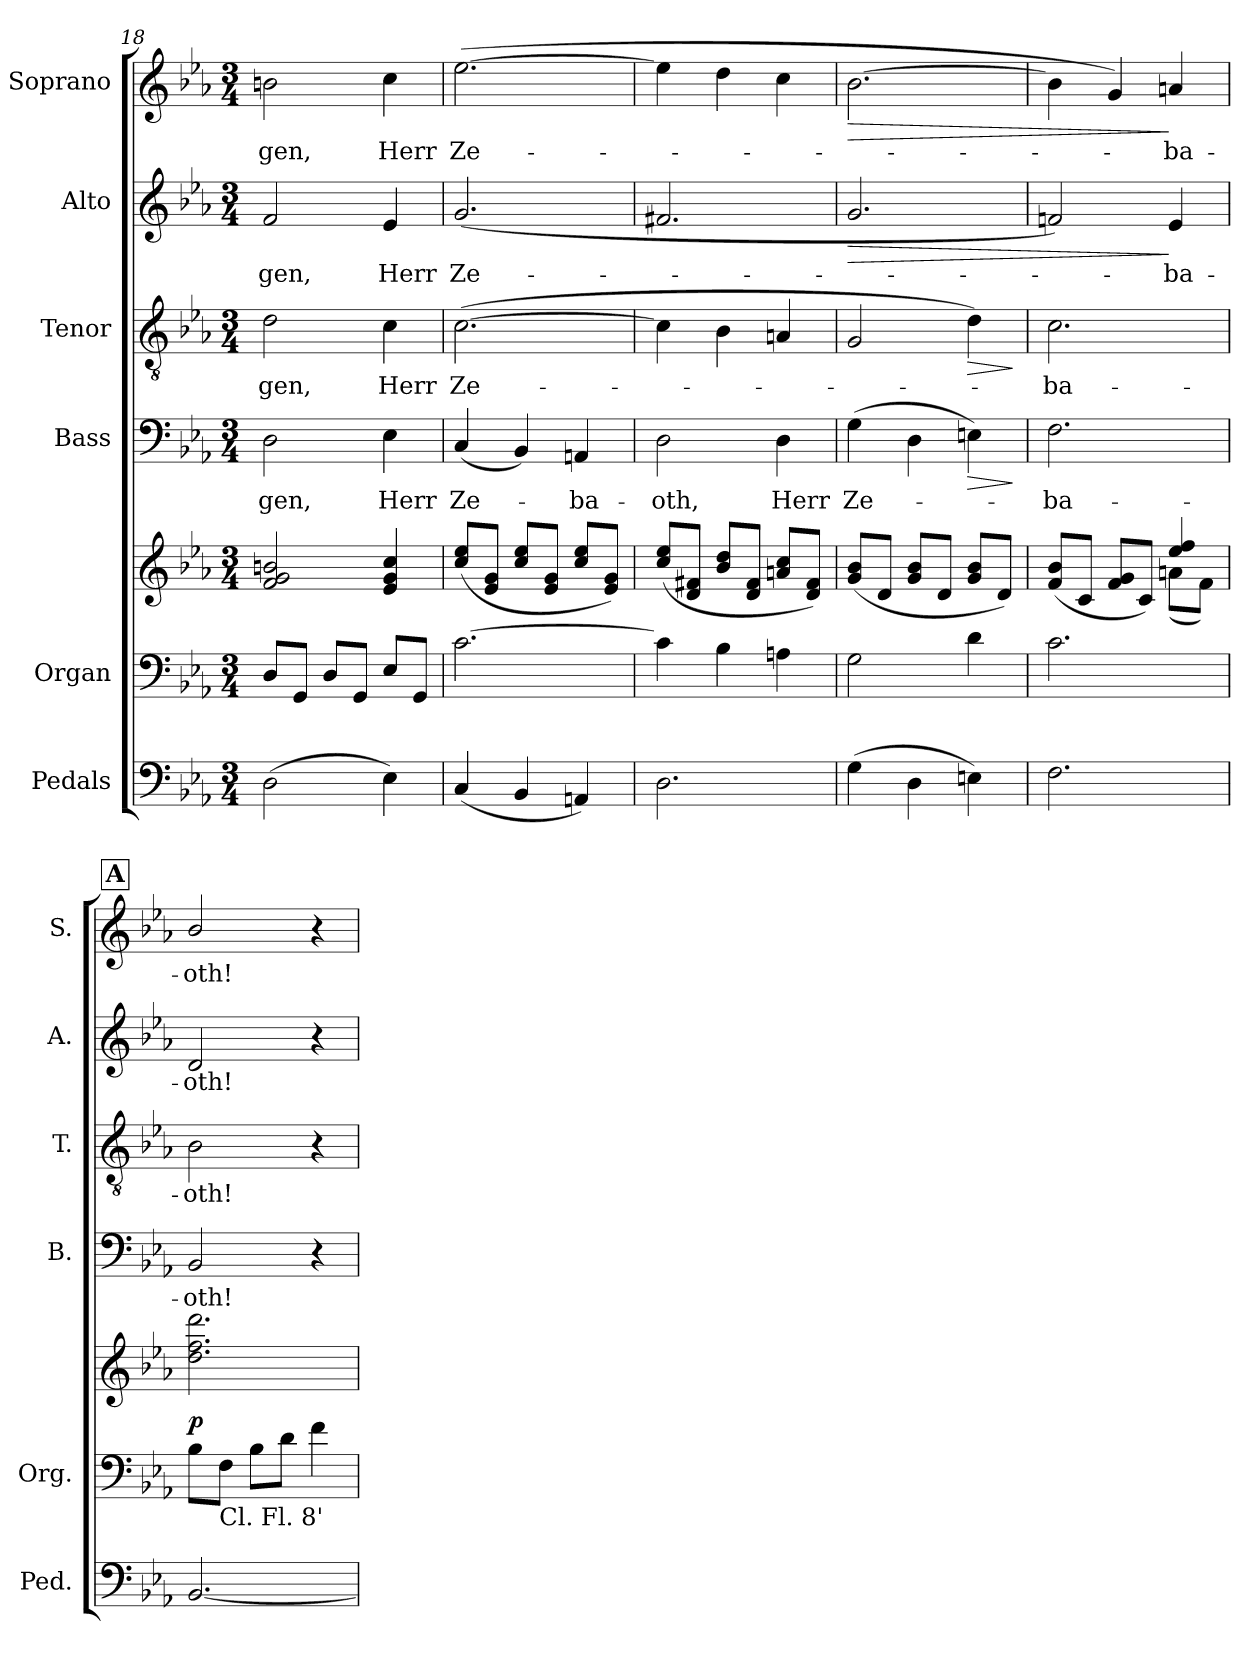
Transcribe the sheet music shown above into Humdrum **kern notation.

**kern	**kern	**kern	**dynam	**kern	**text	**dynam	**kern	**text	**dynam	**kern	**text	**dynam	**kern	**text	**dynam
*part6	*part5	*part5	*part5	*part4	*part4	*part4	*part3	*part3	*part3	*part2	*part2	*part2	*part1	*part1	*part1
*staff7	*staff6	*staff5	*staff5/6	*staff4	*staff4	*staff4	*staff3	*staff3	*staff3	*staff2	*staff2	*staff2	*staff1	*staff1	*staff1
*I"Pedals	*I"Organ	*	*	*I"Bass	*	*	*I"Tenor	*	*	*I"Alto	*	*	*I"Soprano	*	*
*I'Ped.	*I'Org.	*	*	*I'B.	*	*	*I'T.	*	*	*I'A.	*	*	*I'S.	*	*
*clefF4	*clefF4	*clefG2	*	*clefF4	*	*	*clefGv2	*	*	*clefG2	*	*	*clefG2	*	*
*	*	*	*	*	*	*	*ITrd7c12	*	*	*	*	*	*	*	*
*k[b-e-a-]	*k[b-e-a-]	*k[b-e-a-]	*	*k[b-e-a-]	*	*	*k[b-e-a-]	*	*	*k[b-e-a-]	*	*	*k[b-e-a-]	*	*
*E-:	*E-:	*E-:	*	*E-:	*	*	*E-:	*	*	*E-:	*	*	*E-:	*	*
*M3/4	*M3/4	*M3/4	*	*M3/4	*	*	*M3/4	*	*	*M3/4	*	*	*M3/4	*	*
=18	=18	=18	=18	=18	=18	=18	=18	=18	=18	=18	=18	=18	=18	=18	=18
!	!	!	!	!	!LO:LY:b:color=#000000	!	!	!	!	!	!	!	!	!	!
!	!	!	!	!	!	!	!	!LO:LY:b:color=#000000	!	!	!	!	!	!	!
!	!	!	!	!	!	!	!	!	!	!	!LO:LY:b:color=#000000	!	!	!	!
!	!	!	!	!	!	!	!	!	!	!	!	!	!	!LO:LY:b:color=#000000	!
(2Di\	8Di/L	2fi/ 2gi 2bni	.	2Di\	-gen,	.	2Di\	-gen,	.	2fi/	-gen,	.	2bni\	-gen,	.
.	8GGi/J	.	.	.	.	.	.	.	.	.	.	.	.	.	.
.	8Di/L	.	.	.	.	.	.	.	.	.	.	.	.	.	.
.	8GGi/J	.	.	.	.	.	.	.	.	.	.	.	.	.	.
!	!	!	!	!	!LO:LY:b:color=#000000	!	!	!	!	!	!	!	!	!	!
!	!	!	!	!	!	!	!	!LO:LY:b:color=#000000	!	!	!	!	!	!	!
!	!	!	!	!	!	!	!	!	!	!	!LO:LY:b:color=#000000	!	!	!	!
!	!	!	!	!	!	!	!	!	!	!	!	!	!	!LO:LY:b:color=#000000	!
4E-i\)	8E-i/L	4e-i/ 4gi 4cci	.	4E-i\	Herr	.	4Ci\	Herr	.	4e-i/	Herr	.	4cci\	Herr	.
.	8GGi/J	.	.	.	.	.	.	.	.	.	.	.	.	.	.
=19	=19	=19	=19	=19	=19	=19	=19	=19	=19	=19	=19	=19	=19	=19	=19
!	!	!	!	!	!LO:LY:b:color=#000000	!	!	!	!	!	!	!	!	!	!
!	!	!	!	!	!	!	!	!LO:LY:b:color=#000000	!	!	!	!	!	!	!
!	!	!	!	!	!	!	!	!	!	!	!LO:LY:b:color=#000000	!	!	!	!
!	!	!	!	!	!	!	!	!	!	!	!	!	!	!LO:LY:b:color=#000000	!
(4Ci/	[2.ci\	(8cci/ 8ee-i/L	.	(4Ci/	Ze-	.	([2.Ci\	Ze-	.	(2.gi/	Ze-	.	([2.ee-i\	Ze-	.
.	.	8e-i/ 8gi/J	.	.	.	.	.	.	.	.	.	.	.	.	.
4BB-i/	.	8cci/ 8ee-i/L	.	4BB-i/)	.	.	.	.	.	.	.	.	.	.	.
.	.	8e-i/ 8gi/J	.	.	.	.	.	.	.	.	.	.	.	.	.
!	!	!	!	!	!LO:LY:b:color=#000000	!	!	!	!	!	!	!	!	!	!
4AAni/)	.	8cci/ 8ee-i/L	.	4AAni/	-ba-	.	.	.	.	.	.	.	.	.	.
.	.	8e-i/ 8gi/J)	.	.	.	.	.	.	.	.	.	.	.	.	.
=20	=20	=20	=20	=20	=20	=20	=20	=20	=20	=20	=20	=20	=20	=20	=20
*	*	*^	*	*	*	*	*	*	*	*	*	*	*	*	*
!	!	!	!	!	!	!LO:LY:b:color=#000000	!	!	!	!	!	!	!	!	!	!
2.Di\	4ci\]	(8cci/ 8ee-i/L	8ryy	.	2Di\	-oth,	.	4Ci\]	.	.	2.f#Xi/	.	.	4ee-i\]	.	.
.	.	8di/ 8f#Xi/J	8ryy	.	.	.	.	.	.	.	.	.	.	.	.	.
.	4B-i\	8b-i/ 8ddi/L	8ryy	.	.	.	.	4BB-i\	.	.	.	.	.	4ddi\	.	.
.	.	8di/ 8f#i/J	4.ryy	.	.	.	.	.	.	.	.	.	.	.	.	.
!	!	!	!	!	!	!LO:LY:b:color=#000000	!	!	!	!	!	!	!	!	!	!
.	4Ani\	8ani/ 8cci/L	.	.	4Di\	Herr	.	4AAni/	.	.	.	.	.	4cci\	.	.
.	.	8di/ 8f#i/J)	.	.	.	.	.	.	.	.	.	.	.	.	.	.
*	*	*v	*v	*	*	*	*	*	*	*	*	*	*	*	*	*
!!LO:LB:g=z
=21	=21	=21	=21	=21	=21	=21	=21	=21	=21	=21	=21	=21	=21	=21	=21
!	!	!	!	!	!LO:LY:b:color=#000000	!	!	!	!	!	!	!LO:HP:b	!	!	!LO:HP:b
(4Gi\	2Gi\	(8gi/ 8b-i/L	.	(4Gi\	Ze-	.	2GGi/	.	.	2.gi/	.	>	[2.b-i\	.	>
.	.	8di/J	.	.	.	.	.	.	.	.	.	.	.	.	.
4Di\	.	8gi/ 8b-i/L	.	4Di\	.	.	.	.	.	.	.	.	.	.	.
.	.	8di/J	.	.	.	.	.	.	.	.	.	.	.	.	.
!	!	!	!	!	!	!LO:HP:b	!	!	!LO:HP:b	!	!	!	!	!	!
4Eni\)	4di\	8gi/ 8b-i/L	.	4Eni\)	.	>	4Di\)	.	>	.	.	.	.	.	.
.	.	8di/J)	.	.	.	.	.	.	.	.	.	.	.	.	.
.	.	.	.	.	.	]	.	.	]	.	.	.	.	.	.
=22	=22	=22	=22	=22	=22	=22	=22	=22	=22	=22	=22	=22	=22	=22	=22
*	*	*^	*	*	*	*	*	*	*	*	*	*	*	*	*
!	!	!	!	!	!	!LO:LY:b:color=#000000	!	!	!	!	!	!	!	!	!	!
!	!	!	!	!	!	!	!	!	!LO:LY:b:color=#000000	!	!	!	!	!	!	!
2.Fi\	2.ci\	(8fi/ 8b-i/L	2ryy	.	2.Fi\	-ba-	.	2.Ci\	-ba-	.	2fni/)	.	.	4b-i\]	.	.
.	.	8ci/J	.	.	.	.	.	.	.	.	.	.	.	.	.	.
.	.	8fi/ 8gi/L	.	.	.	.	.	.	.	.	.	.	.	4gi/)	.	.
.	.	8ci/J)	.	.	.	.	.	.	.	.	.	.	.	.	.	.
!	!	!	!	!	!	!	!	!	!	!	!	!LO:LY:b:color=#000000	!	!	!	!
!	!	!	!	!	!	!	!	!	!	!	!	!	!	!	!LO:LY:b:color=#000000	!
.	.	4ee-i/ 4ffi	(8ani\L	.	.	.	.	.	.	.	4e-i/	-ba-	]	4ani/	-ba-	]
.	.	.	8fi\J)	.	.	.	.	.	.	.	.	.	.	.	.	.
*	*	*v	*v	*	*	*	*	*	*	*	*	*	*	*	*	*
!!LO:REH:place=s1:B:color=#000000:enc=box:fs=15.7124:t=A
=23	=23	=23	=23	=23	=23	=23	=23	=23	=23	=23	=23	=23	=23	=23	=23
*	*	*^	*	*	*	*	*	*	*	*	*	*	*	*	*
!	!	!	!	!	!	!LO:LY:b:color=#000000	!	!	!	!	!	!	!	!	!	!
*	*	*v	*v	*	*	*	*	*	*	*	*	*	*	*	*	*
*	*	*^	*	*	*	*	*	*	*	*	*	*	*	*	*
!	!	!	!	!	!	!	!	!	!LO:LY:b:color=#000000	!	!	!	!	!	!	!
*	*	*v	*v	*	*	*	*	*	*	*	*	*	*	*	*	*
*	*	*^	*	*	*	*	*	*	*	*	*	*	*	*	*
!	!	!	!	!	!	!	!	!	!	!	!	!LO:LY:b:color=#000000	!	!	!	!
*	*	*v	*v	*	*	*	*	*	*	*	*	*	*	*	*	*
*	*	*^	*	*	*	*	*	*	*	*	*	*	*	*	*
!	!	!LO:TX:a:t=Sw.	!	!	!	!	!	!	!	!	!	!	!	!	!	!
!	!	!LO:TX:b:i:t=espr.	!	!	!	!	!	!	!	!	!	!	!	!	!	!
!	!	!	!	!	!	!	!	!	!	!	!	!	!	!	!LO:LY:b:color=#000000	!
*	*	*v	*v	*	*	*	*	*	*	*	*	*	*	*	*	*
[2.BB-i/	8B-i\L	2.ddi\ 2.ffi 2.dddi	p	2BB-i/	-oth!	.	2BB-i\	-oth!	.	2di/	-oth!	.	2b-i/	-oth!	.
!	!LO:TX:b:t=Cl. Fl. 8'	!	!	!	!	!	!	!	!	!	!	!	!	!	!
.	8Fi\J	.	.	.	.	.	.	.	.	.	.	.	.	.	.
.	8B-i\L	.	.	.	.	.	.	.	.	.	.	.	.	.	.
.	8di\J	.	.	.	.	.	.	.	.	.	.	.	.	.	.
.	4fi\	.	.	4r	.	.	4r	.	.	4r	.	.	4r	.	.
=	=	=	=	=	=	=	=	=	=	=	=	=	=	=	=
*-	*-	*-	*-	*-	*-	*-	*-	*-	*-	*-	*-	*-	*-	*-	*-
